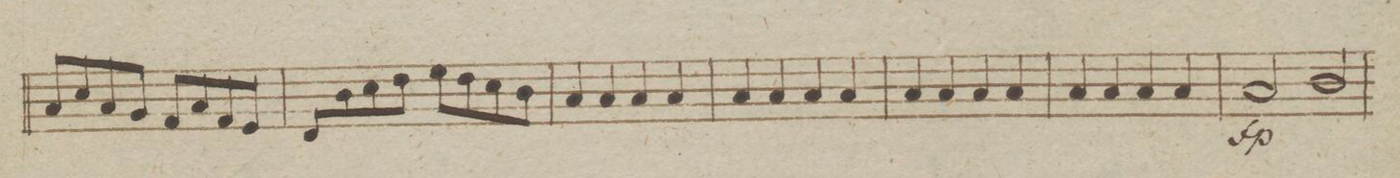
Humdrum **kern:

**kern	**dynam
*I"Viola	*
*clefC3	*
*k[b-e-]	*
*met(c|)	*
*M2/2	*
8B-/L	.
8d/	.
8B-/	.
8A/J	.
8G/L	.
8B-/	.
8G/	.
8F/J	.
=73	=73
8E-/L	.
8c\	.
8d\	.
8e-\J	.
8f\L	.
8e-\	.
8d\	.
8c\J	.
=74	=74
4B-/	.
4B-/	.
4B-/	.
4B-/	.
=75	=75
4B-/	.
4B-/	.
4B-/	.
4B-/	.
=76	=76
4B-/	.
4B-/	.
4B-/	.
4B-/	.
=77	=77
4B-/	.
4B-/	.
4B-/	.
4B-/	.
=78	=78
2B-/	fp
2c/	.
=79	=79
*-	*-
